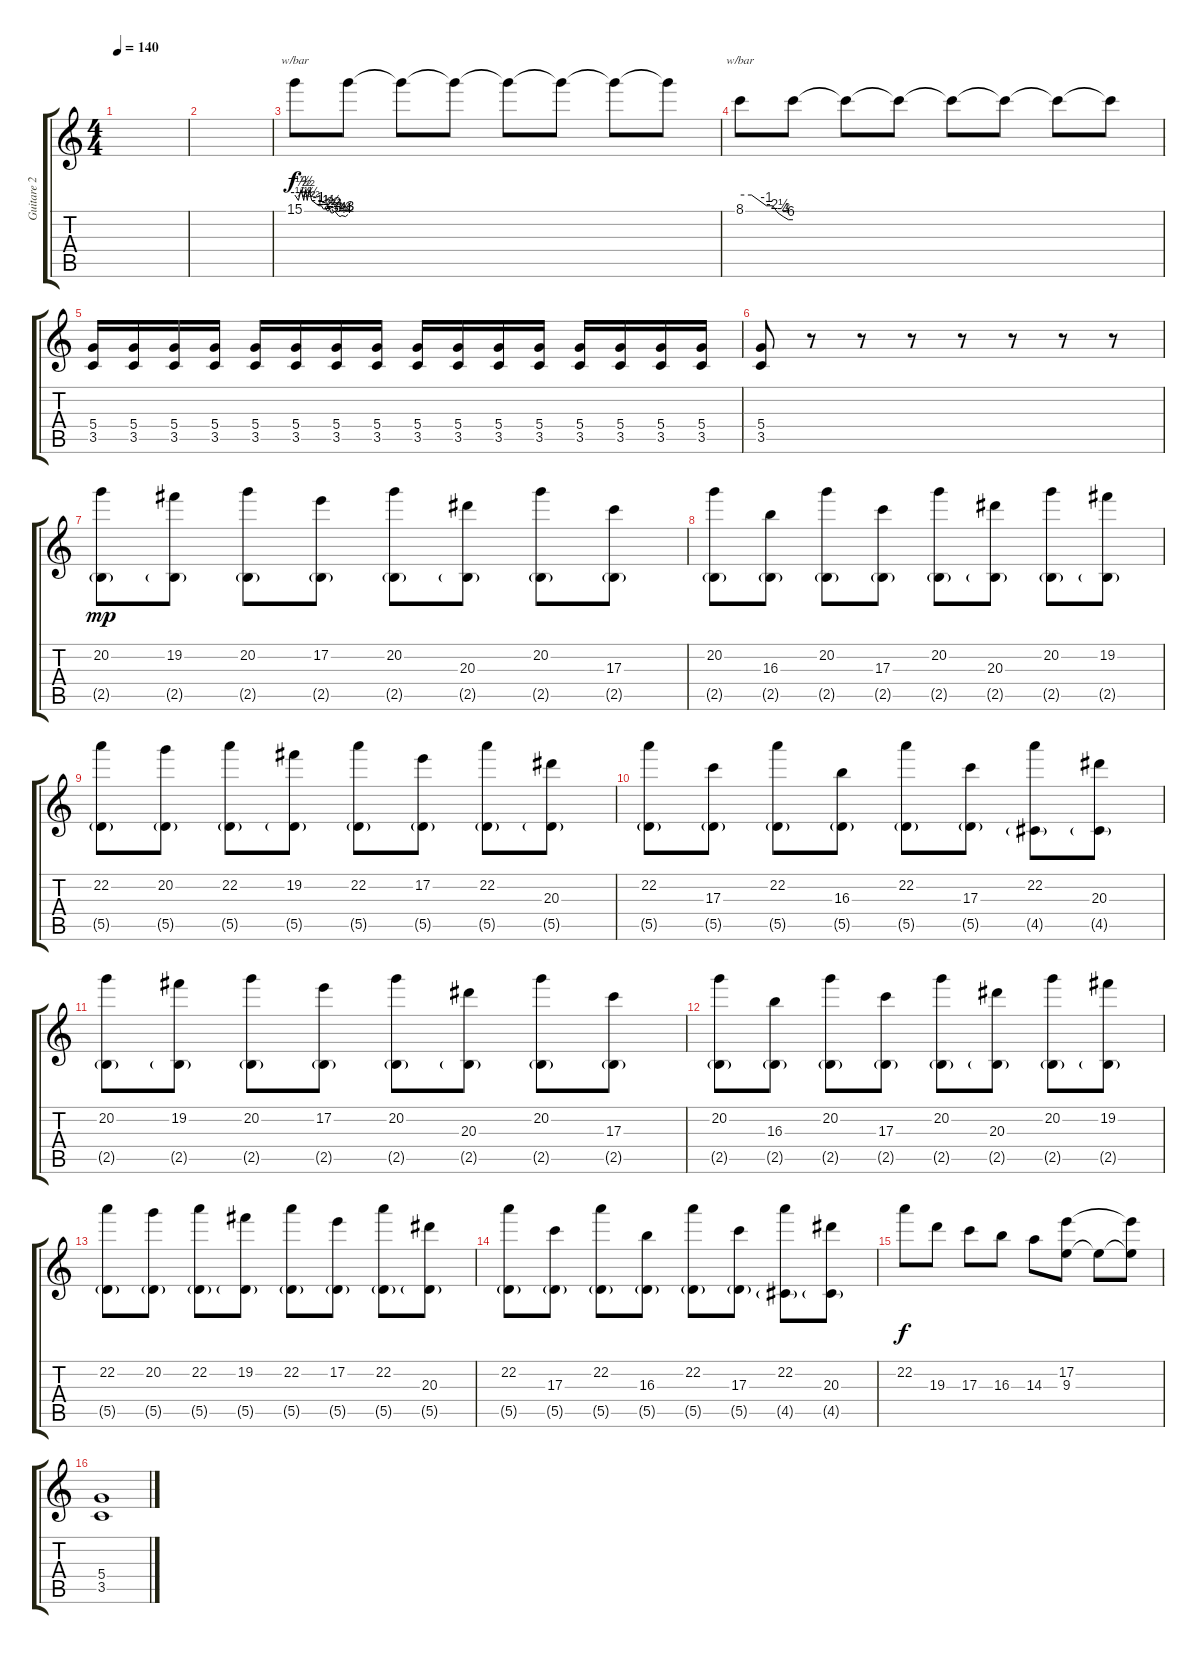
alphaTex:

\track ("Guitare 2" "Guitare 2") {instrument distortionguitar}
\staff {score tabs}
\tuning (E4 B3 G3 D3 A2 E2) {hide}
\ts (4 4)
\tempo 140
\clef g2
\ks c
|
|
15.1.8{tbe (custom default 0 0 4 -2 7 2 10 -2 12 2 14 -2 16 2 19 -2 27 -4 30 -4 32 -6 35 -6 37 -8 39 -6 41 -10 43 -10 45 -8 49 -14 51 -16 53 -14 57 -16 60 -12)} 15.1{t}.8 15.1{t}.8 15.1{t}.8 15.1{t}.8 15.1{t}.8 15.1{t}.8 15.1{t}.8 |
8.1.8{tbe (custom default 0 0 13 0 30 -4 32 -4 37 -4 43 -10 49 -16 55 -24 60 -24)} 8.1{t}.8 8.1{t}.8 8.1{t}.8 8.1{t}.8 8.1{t}.8 8.1{t}.8 8.1{t}.8 |
(5.4 3.5).16 (5.4 3.5).16 (5.4 3.5).16 (5.4 3.5).16 (5.4 3.5).16 (5.4 3.5).16 (5.4 3.5).16 (5.4 3.5).16 (5.4 3.5).16 (5.4 3.5).16 (5.4 3.5).16 (5.4 3.5).16 (5.4 3.5).16 (5.4 3.5).16 (5.4 3.5).16 (5.4 3.5).16 |
(5.4 3.5).8 r.8 r.8 r.8 r.8 r.8 r.8 r.8 |
(20.2 2.5{g}).8{dy mp} (19.2 2.5{g}).8 (20.2 2.5{g}).8 (17.2 2.5{g}).8 (20.2 2.5{g}).8 (20.3 2.5{g}).8 (20.2 2.5{g}).8 (17.3 2.5{g}).8 |
(20.2 2.5{g}).8 (16.3 2.5{g}).8 (20.2 2.5{g}).8 (17.3 2.5{g}).8 (20.2 2.5{g}).8 (20.3 2.5{g}).8 (20.2 2.5{g}).8 (19.2 2.5{g}).8 |
(22.2 5.5{g}).8 (20.2 5.5{g}).8 (22.2 5.5{g}).8 (19.2 5.5{g}).8 (22.2 5.5{g}).8 (17.2 5.5{g}).8 (22.2 5.5{g}).8 (20.3 5.5{g}).8 |
(22.2 5.5{g}).8 (17.3 5.5{g}).8 (22.2 5.5{g}).8 (16.3 5.5{g}).8 (22.2 5.5{g}).8 (17.3 5.5{g}).8 (22.2 4.5{g}).8 (20.3 4.5{g}).8 |
(20.2 2.5{g}).8 (19.2 2.5{g}).8 (20.2 2.5{g}).8 (17.2 2.5{g}).8 (20.2 2.5{g}).8 (20.3 2.5{g}).8 (20.2 2.5{g}).8 (17.3 2.5{g}).8 |
(20.2 2.5{g}).8 (16.3 2.5{g}).8 (20.2 2.5{g}).8 (17.3 2.5{g}).8 (20.2 2.5{g}).8 (20.3 2.5{g}).8 (20.2 2.5{g}).8 (19.2 2.5{g}).8 |
(22.2 5.5{g}).8 (20.2 5.5{g}).8 (22.2 5.5{g}).8 (19.2 5.5{g}).8 (22.2 5.5{g}).8 (17.2 5.5{g}).8 (22.2 5.5{g}).8 (20.3 5.5{g}).8 |
(22.2 5.5{g}).8 (17.3 5.5{g}).8 (22.2 5.5{g}).8 (16.3 5.5{g}).8 (22.2 5.5{g}).8 (17.3 5.5{g}).8 (22.2 4.5{g}).8 (20.3 4.5{g}).8 |
22.2.8{dy f} 19.3.8 17.3.8 16.3.8 14.3.8 (17.2 9.3).8 9.3{t}.8 (17.2{t} 9.3{t}).8 |
(5.4 3.5).1
